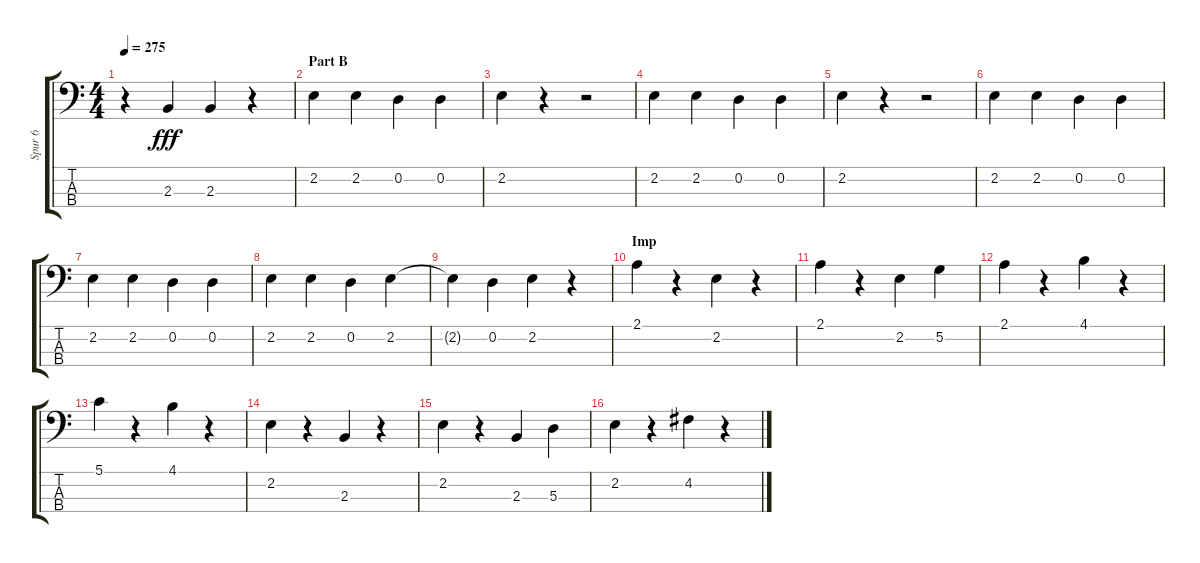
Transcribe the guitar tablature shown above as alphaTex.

\track ("Spur 6" "Spur 6") {instrument electricguitarmuted}
\staff {score tabs}
\tuning (G2 D2 A1 E1) {hide}
\ts (4 4)
\tempo 275
\clef f4
\ks c
r.4{dy fff} 2.3.4 2.3.4 r.4 |
\section ("" "Part B")
2.2.4 2.2.4 0.2.4 0.2.4 |
2.2.4 r.4 r.2 |
2.2.4 2.2.4 0.2.4 0.2.4 |
2.2.4 r.4 r.2 |
2.2.4 2.2.4 0.2.4 0.2.4 |
2.2.4 2.2.4 0.2.4 0.2.4 |
2.2.4 2.2.4 0.2.4 2.2.4 |
2.2{t}.4 0.2.4 2.2.4 r.4 |
\section ("" "Imp")
2.1.4 r.4 2.2.4 r.4 |
2.1.4 r.4 2.2.4 5.2.4 |
2.1.4 r.4 4.1.4 r.4 |
5.1.4 r.4 4.1.4 r.4 |
2.2.4 r.4 2.3.4 r.4 |
2.2.4 r.4 2.3.4 5.3.4 |
2.2.4 r.4 4.2.4 r.4
